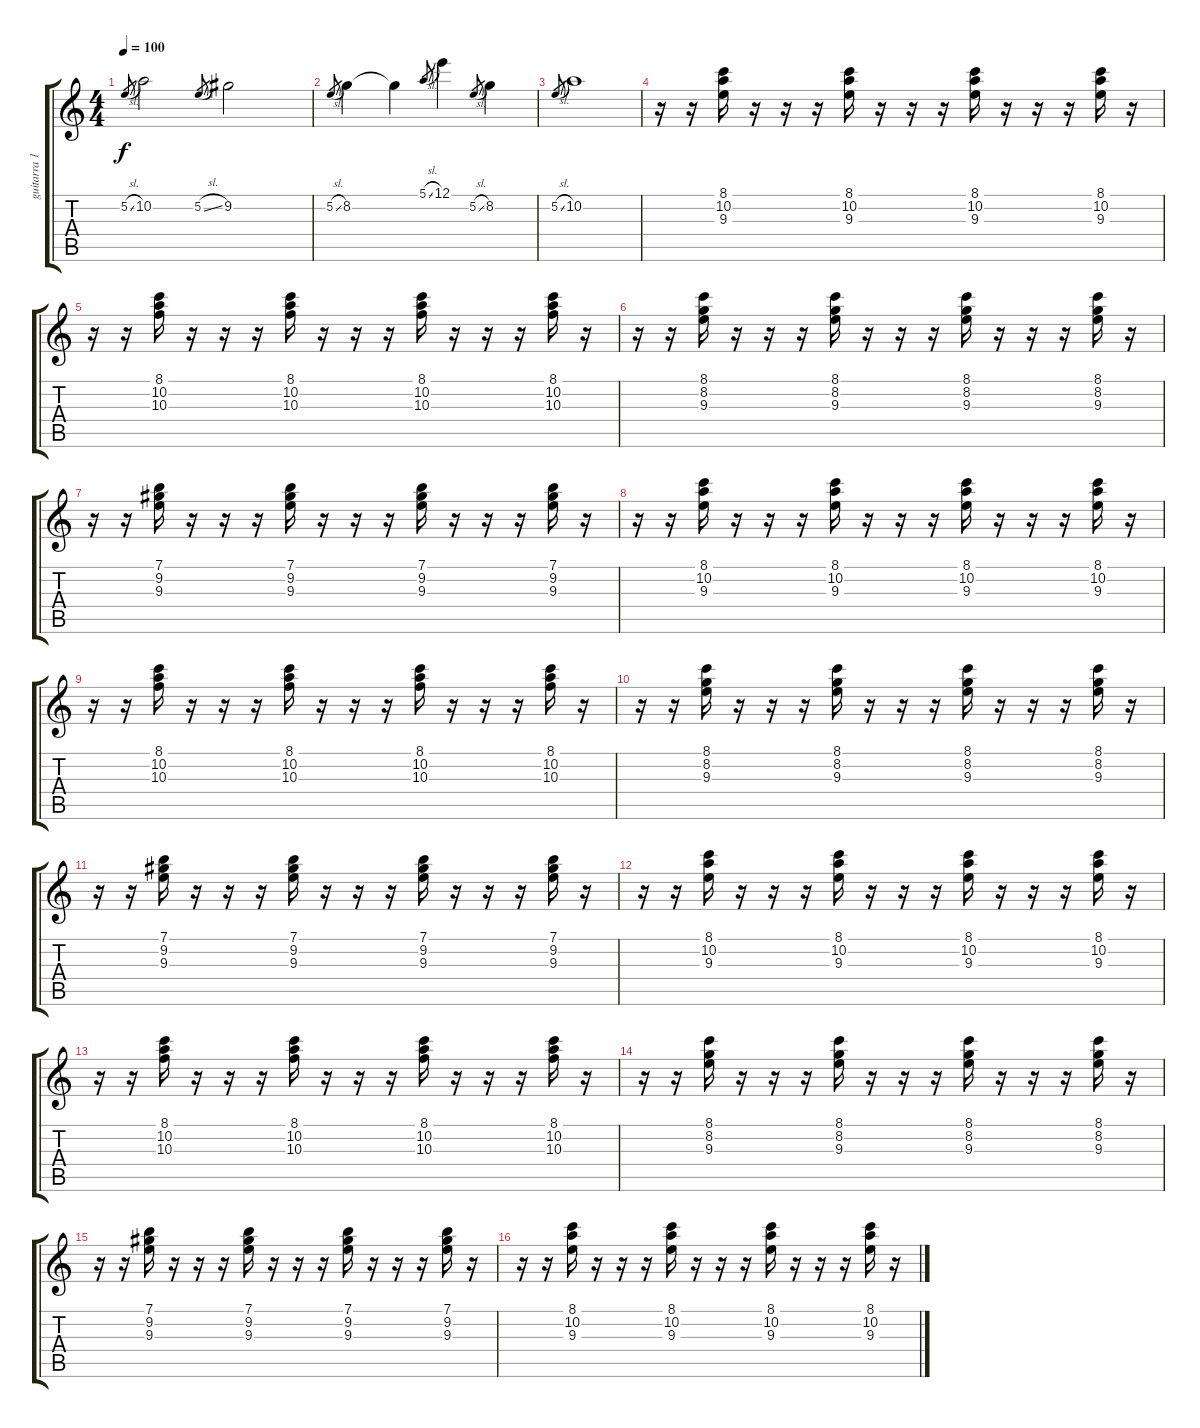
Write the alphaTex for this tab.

\track ("guitarra 1" "guitarra 1") {instrument electricguitarjazz}
\staff {score tabs}
\tuning (E4 B3 G3 D3 A2 E2) {hide}
\ts (4 4)
\tempo 100
\clef g2
\ks c
5.2{sl}.8{gr dy f} 10.2.2 5.2{sl}.8{gr} 9.2.2 |
5.2{sl}.8{gr} 8.2.4 8.2{t}.4 5.1{sl}.8{gr} 12.1.4 5.2{sl}.8{gr} 8.2.4 |
5.2{sl}.8{gr} 10.2.1 |
r.16 r.16 (8.1 10.2 9.3).16 r.16 r.16 r.16 (8.1 10.2 9.3).16 r.16 r.16 r.16 (8.1 10.2 9.3).16 r.16 r.16 r.16 (8.1 10.2 9.3).16 r.16 |
r.16 r.16 (8.1 10.2 10.3).16 r.16 r.16 r.16 (8.1 10.2 10.3).16 r.16 r.16 r.16 (8.1 10.2 10.3).16 r.16 r.16 r.16 (8.1 10.2 10.3).16 r.16 |
r.16 r.16 (8.1 8.2 9.3).16 r.16 r.16 r.16 (8.1 8.2 9.3).16 r.16 r.16 r.16 (8.1 8.2 9.3).16 r.16 r.16 r.16 (8.1 8.2 9.3).16 r.16 |
r.16 r.16 (7.1 9.2 9.3).16 r.16 r.16 r.16 (7.1 9.2 9.3).16 r.16 r.16 r.16 (7.1 9.2 9.3).16 r.16 r.16 r.16 (7.1 9.2 9.3).16 r.16 |
r.16 r.16 (8.1 10.2 9.3).16 r.16 r.16 r.16 (8.1 10.2 9.3).16 r.16 r.16 r.16 (8.1 10.2 9.3).16 r.16 r.16 r.16 (8.1 10.2 9.3).16 r.16 |
r.16 r.16 (8.1 10.2 10.3).16 r.16 r.16 r.16 (8.1 10.2 10.3).16 r.16 r.16 r.16 (8.1 10.2 10.3).16 r.16 r.16 r.16 (8.1 10.2 10.3).16 r.16 |
r.16 r.16 (8.1 8.2 9.3).16 r.16 r.16 r.16 (8.1 8.2 9.3).16 r.16 r.16 r.16 (8.1 8.2 9.3).16 r.16 r.16 r.16 (8.1 8.2 9.3).16 r.16 |
r.16 r.16 (7.1 9.2 9.3).16 r.16 r.16 r.16 (7.1 9.2 9.3).16 r.16 r.16 r.16 (7.1 9.2 9.3).16 r.16 r.16 r.16 (7.1 9.2 9.3).16 r.16 |
r.16 r.16 (8.1 10.2 9.3).16 r.16 r.16 r.16 (8.1 10.2 9.3).16 r.16 r.16 r.16 (8.1 10.2 9.3).16 r.16 r.16 r.16 (8.1 10.2 9.3).16 r.16 |
r.16 r.16 (8.1 10.2 10.3).16 r.16 r.16 r.16 (8.1 10.2 10.3).16 r.16 r.16 r.16 (8.1 10.2 10.3).16 r.16 r.16 r.16 (8.1 10.2 10.3).16 r.16 |
r.16 r.16 (8.1 8.2 9.3).16 r.16 r.16 r.16 (8.1 8.2 9.3).16 r.16 r.16 r.16 (8.1 8.2 9.3).16 r.16 r.16 r.16 (8.1 8.2 9.3).16 r.16 |
r.16 r.16 (7.1 9.2 9.3).16 r.16 r.16 r.16 (7.1 9.2 9.3).16 r.16 r.16 r.16 (7.1 9.2 9.3).16 r.16 r.16 r.16 (7.1 9.2 9.3).16 r.16 |
r.16 r.16 (8.1 10.2 9.3).16 r.16 r.16 r.16 (8.1 10.2 9.3).16 r.16 r.16 r.16 (8.1 10.2 9.3).16 r.16 r.16 r.16 (8.1 10.2 9.3).16 r.16
